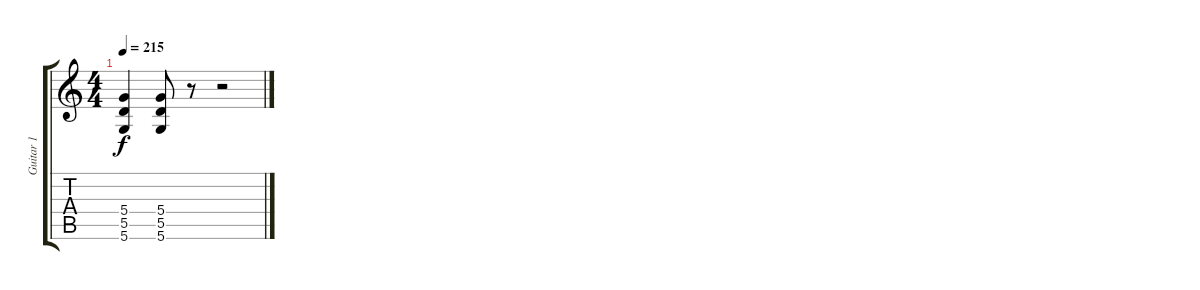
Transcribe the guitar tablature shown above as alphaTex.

\track ("Guitar 1" "Guitar 1") {instrument distortionguitar}
\staff {score tabs}
\tuning (E4 B3 G3 D3 A2 D2) {hide}
\ts (4 4)
\tempo 215
\clef g2
\ks c
(5.4{t} 5.5{t} 5.6{t}).4{dy f} (5.4 5.5 5.6).8 r.8 r.2
